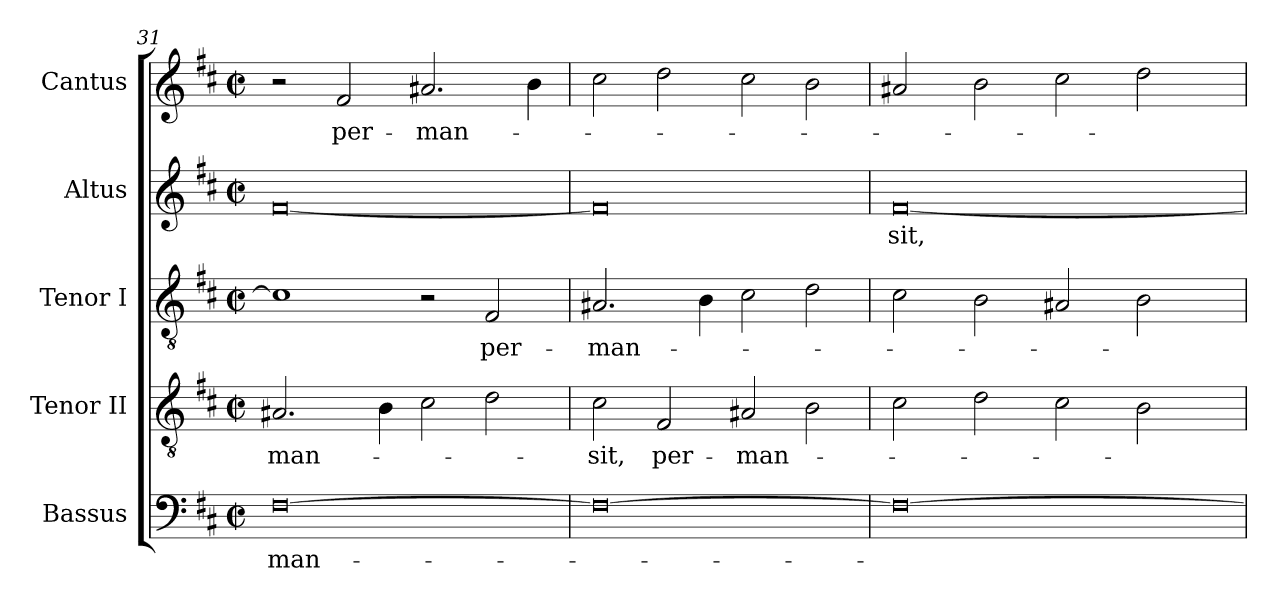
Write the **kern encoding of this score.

**kern	**text	**kern	**text	**kern	**text	**kern	**text	**kern	**text
*part5	*part5	*part4	*part4	*part3	*part3	*part2	*part2	*part1	*part1
*staff5	*staff5	*staff4	*staff4	*staff3	*staff3	*staff2	*staff2	*staff1	*staff1
*I"Bassus	*	*I"Tenor II	*	*I"Tenor I	*	*I"Altus	*	*I"Cantus	*
*clefF4	*	*clefGv2	*	*clefGv2	*	*clefG2	*	*clefG2	*
*k[f#c#]	*	*k[f#c#]	*	*k[f#c#]	*	*k[f#c#]	*	*k[f#c#]	*
*D:	*	*D:	*	*D:	*	*D:	*	*D:	*
*M2/2	*	*M2/2	*	*M2/2	*	*M2/2	*	*M2/2	*
*met(c|)	*	*met(c|)	*	*met(c|)	*	*met(c|)	*	*met(c|)	*
=31	=31	=31	=31	=31	=31	=31	=31	=31	=31
!	!LO:LY:b	!	!LO:LY:b	!	!	!	!	!	!
[>0F#	-man-	2.A#X/	-man-	1c#]	.	[<0f#	.	2r	.
!	!	!	!	!	!	!	!	!	!LO:LY:b:cj
.	.	.	.	.	.	.	.	2f#/	per-
.	.	4B\	.	.	.	.	.	.	.
!	!	!	!	!	!	!	!	!	!LO:LY:b
.	.	2c#\	.	2r	.	.	.	2.a#X/	-man-
!	!	!	!	!	!LO:LY:b:cj	!	!	!	!
.	.	2d\	.	2F#/	per-	.	.	.	.
.	.	.	.	.	.	.	.	4b\	.
=32	=32	=32	=32	=32	=32	=32	=32	=32	=32
!	!	!	!LO:LY:b:cj	!	!LO:LY:b	!	!	!	!
0F#_>	.	2c#\	-sit,	2.A#X/	-man-	0f#]	.	2cc#\	.
!	!	!	!LO:LY:b:cj	!	!	!	!	!	!
.	.	2F#/	per-	.	.	.	.	2dd\	.
.	.	.	.	4B\	.	.	.	.	.
!	!	!	!LO:LY:b	!	!	!	!	!	!
.	.	2A#X/	-man-	2c#\	.	.	.	2cc#\	.
.	.	2B\	.	2d\	.	.	.	2b\	.
!!LO:LB:g=z
=33	=33	=33	=33	=33	=33	=33	=33	=33	=33
!	!	!	!	!	!	!	!LO:LY:b:cj	!	!
*^	*	*^	*	*^	*	*	*	*	*
0F#_>	2ryy	.	2c#\	4.ryy	.	2c#\	4.ryy	.	[<0f#	-sit,	2a#X/	.
.	.	.	.	1ryy	.	.	1ryy	.	.	.	.	.
.	16..ryy	.	2d\	.	.	2B\	.	.	.	.	2b\	.
.	1ryy	.	.	.	.	.	.	.	.	.	.	.
.	.	.	2c#\	.	.	2A#X/	.	.	.	.	2cc#\	.
.	.	.	.	2ryy	.	.	2ryy	.	.	.	.	.
.	.	.	2B\	.	.	2B\	.	.	.	.	2dd\	.
.	4ryy	.	.	.	.	.	.	.	.	.	.	.
.	8ryy	.	.	.	.	.	.	.	.	.	.	.
.	.	.	.	8ryy	.	.	8ryy	.	.	.	.	.
.	64ryy	.	.	.	.	.	.	.	.	.	.	.
*v	*v	*	*	*	*	*v	*v	*	*	*	*	*
*	*	*v	*v	*	*	*	*	*	*	*
=	=	=	=	=	=	=	=	=	=
*-	*-	*-	*-	*-	*-	*-	*-	*-	*-
